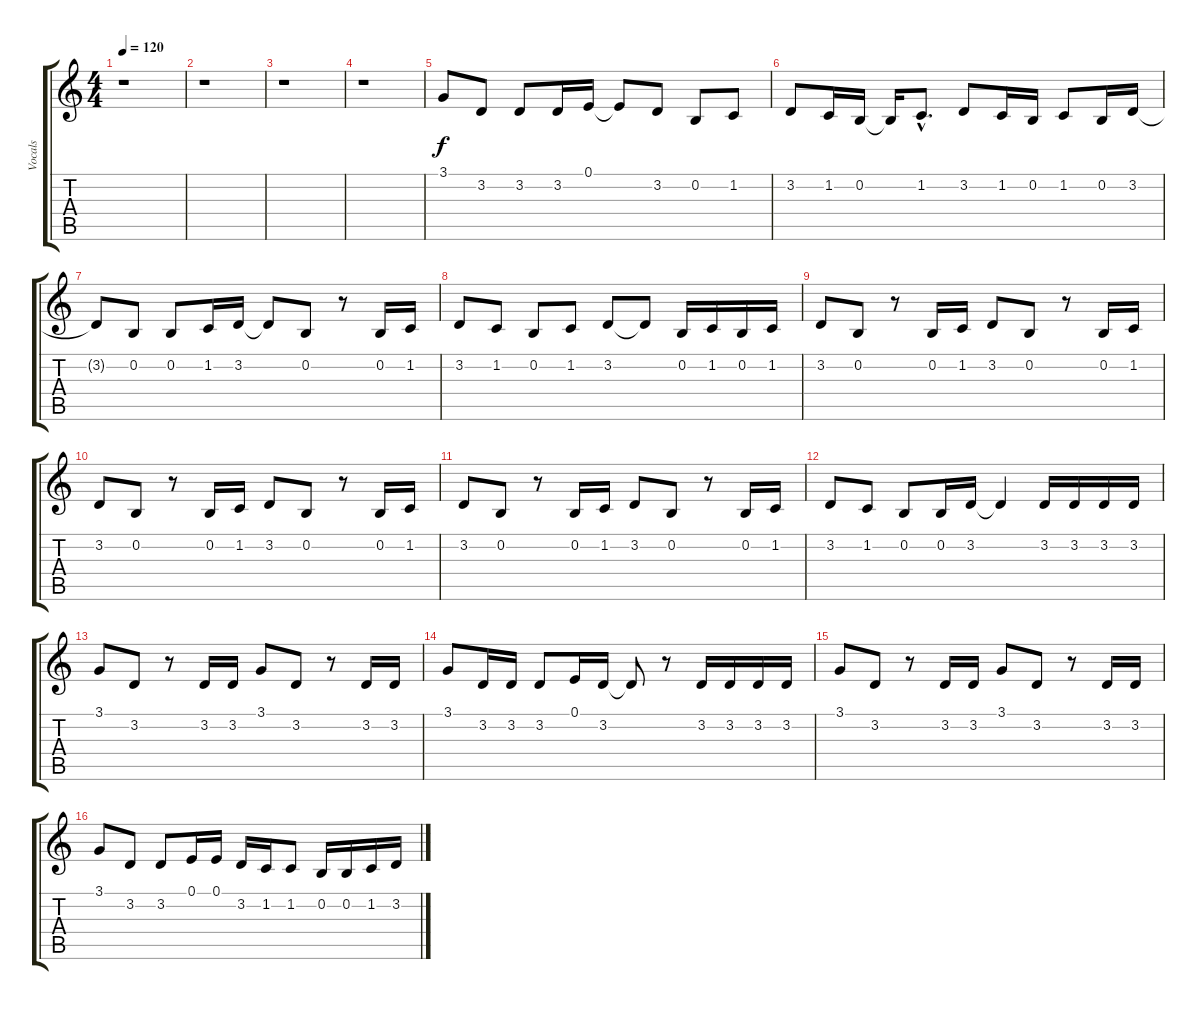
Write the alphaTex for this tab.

\track ("Vocals" "Vocals") {instrument lead2sawtooth}
\staff {score tabs}
\tuning (E4 B3 G3 D3 A2 E2) {hide}
\ts (4 4)
\tempo 120
\clef g2
\ks c
r.1{dy f instrument lead2sawtooth} |
r.1 |
r.1 |
r.1 |
3.1.8 3.2.8 3.2.8 3.2.16 0.1.16 0.1{t}.8 3.2.8 0.2.8 1.2.8 |
3.2.8 1.2.16 0.2.16 0.2{t}.16 1.2{hac}.8{d} 3.2.8 1.2.16 0.2.16 1.2.8 0.2.16 3.2.16 |
3.2{t}.8 0.2.8 0.2.8 1.2.16 3.2.16 3.2{t}.8 0.2.8 r.8 0.2.16 1.2.16 |
3.2.8 1.2.8 0.2.8 1.2.8 3.2.8 3.2{t}.8 0.2.16 1.2.16 0.2.16 1.2.16 |
3.2.8 0.2.8 r.8 0.2.16 1.2.16 3.2.8 0.2.8 r.8 0.2.16 1.2.16 |
3.2.8 0.2.8 r.8 0.2.16 1.2.16 3.2.8 0.2.8 r.8 0.2.16 1.2.16 |
3.2.8 0.2.8 r.8 0.2.16 1.2.16 3.2.8 0.2.8 r.8 0.2.16 1.2.16 |
3.2.8 1.2.8 0.2.8 0.2.16 3.2.16 3.2{t}.4 3.2.16 3.2.16 3.2.16 3.2.16 |
3.1.8 3.2.8 r.8 3.2.16 3.2.16 3.1.8 3.2.8 r.8 3.2.16 3.2.16 |
3.1.8 3.2.16 3.2.16 3.2.8 0.1.16 3.2.16 3.2{t}.8 r.8 3.2.16 3.2.16 3.2.16 3.2.16 |
3.1.8 3.2.8 r.8 3.2.16 3.2.16 3.1.8 3.2.8 r.8 3.2.16 3.2.16 |
3.1.8 3.2.8 3.2.8 0.1.16 0.1.16 3.2.16 1.2.16 1.2.8 0.2.16 0.2.16 1.2.16 3.2.16
